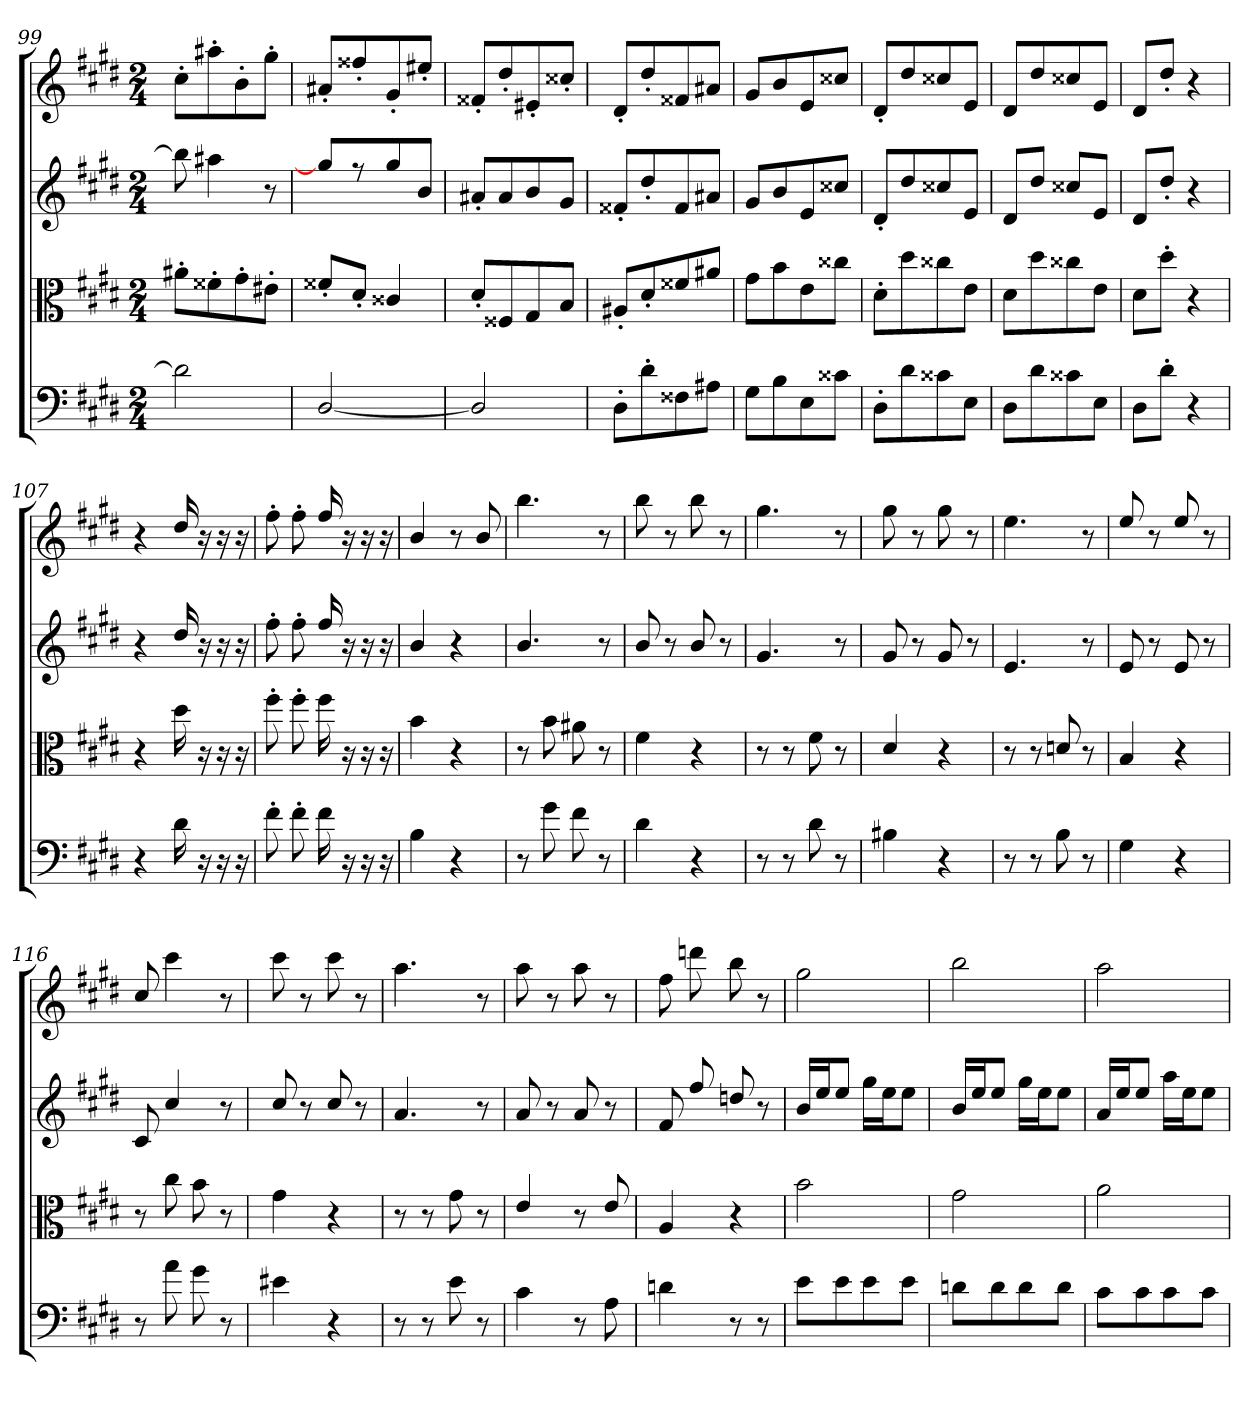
**kern	**kern	**kern	**kern
*part4	*part3	*part2	*part1
*staff4	*staff3	*staff2	*staff1
*clefF4	*clefC3	*clefG2	*clefG2
*k[f#c#g#d#]	*k[f#c#g#d#]	*k[f#c#g#d#]	*k[f#c#g#d#]
*c#:	*c#:	*c#:	*c#:
*M2/4	*M2/4	*M2/4	*M2/4
=99	=99	=99	=99
2d#\]	8a#X'\L	8bb\]	8cc#'\L
.	8f##X'\	4aa#X\	8aa#X'\
.	8g#'\	.	8b'\
.	8e#X'\J	8r	8gg#'\J
=100	=100	=100	=100
[2D#/	8f##X'/L	8gg#/L]	8a#X'/L
.	8d#'/J	8r	8ff##X'/
.	4c##X/	8gg#/	8g#'/
.	.	8b/J	8ee#X'/J
=101	=101	=101	=101
2D#/]	8d#'/L	8a#X'/L	8f##X'/L
.	8F##X/	8a#/	8dd#'/
.	8G#/	8b/	8e#X'/
.	8B/J	8g#/J	8cc##X'/J
=102	=102	=102	=102
8D#'\L	8A#X'/L	8f##X'/L	8d#'/L
8d#'\	8d#'/	8dd#'/	8dd#'/
8F##X\	8f##X/	8f##/	8f##X/
8A#X\J	8a#X/J	8a#X/J	8a#X/J
=103	=103	=103	=103
8G#\L	8g#\L	8g#/L	8g#/L
8B\	8b\	8b/	8b/
8E\	8e\	8e/	8e/
8c##X\J	8cc##X\J	8cc##X/J	8cc##X/J
=104	=104	=104	=104
8D#'\L	8d#'\L	8d#'/L	8d#'/L
8d#\	8dd#\	8dd#/	8dd#/
8c##X\	8cc##X\	8cc##X/	8cc##X/
8E\J	8e\J	8e/J	8e/J
=105	=105	=105	=105
8D#\L	8d#\L	8d#/L	8d#/L
8d#\	8dd#\	8dd#/J	8dd#/
8c##X\	8cc##X\	8cc##X/L	8cc##X/
8E\J	8e\J	8e/J	8e/J
=106	=106	=106	=106
8D#\L	8d#\L	8d#/L	8d#/L
8d#'\J	8dd#'\J	8dd#'/J	8dd#'/J
4r	4r	4r	4r
=107	=107	=107	=107
4r	4r	4r	4r
16d#\	16dd#\	16dd#/	16dd#/
16r	16r	16r	16r
16r	16r	16r	16r
16r	16r	16r	16r
=108	=108	=108	=108
8f#'\	8ff#'\	8ff#'\	8ff#'\
8f#'\	8ff#'\	8ff#'\	8ff#'\
16f#\	16ff#\	16ff#/	16ff#/
16r	16r	16r	16r
16r	16r	16r	16r
16r	16r	16r	16r
=109	=109	=109	=109
4B\	4b\	4b/	4b/
4r	4r	4r	8r
.	.	.	8b/
=110	=110	=110	=110
8r	8r	4.b/	4.bb\
8g#\	8b\	.	.
8f#\	8a#X\	.	.
8r	8r	8r	8r
=111	=111	=111	=111
4d#\	4f#\	8b/	8bb\
.	.	8r	8r
4r	4r	8b/	8bb\
.	.	8r	8r
=112	=112	=112	=112
8r	8r	4.g#/	4.gg#\
8r	8r	.	.
8d#\	8f#\	.	.
8r	8r	8r	8r
=113	=113	=113	=113
4B#X\	4d#/	8g#/	8gg#\
.	.	8r	8r
4r	4r	8g#/	8gg#\
.	.	8r	8r
=114	=114	=114	=114
8r	8r	4.e/	4.ee\
8r	8r	.	.
8B\	8dn/	.	.
8r	8r	8r	8r
=115	=115	=115	=115
4G#\	4B/	8e/	8ee/
.	.	8r	8r
4r	4r	8e/	8ee/
.	.	8r	8r
=116	=116	=116	=116
8r	8r	8c#/	8cc#/
8a\	8cc#\	4cc#/	4ccc#\
8g#\	8b\	.	.
8r	8r	8r	8r
=117	=117	=117	=117
4e#X\	4g#\	8cc#/	8ccc#\
.	.	8r	8r
4r	4r	8cc#/	8ccc#\
.	.	8r	8r
=118	=118	=118	=118
8r	8r	4.a/	4.aa\
8r	8r	.	.
8e\	8g#\	.	.
8r	8r	8r	8r
=119	=119	=119	=119
4c#\	4e/	8a/	8aa\
.	.	8r	8r
8r	8r	8a/	8aa\
8A\	8e/	8r	8r
=120	=120	=120	=120
4dn\	4A/	8f#/	8ff#\
.	.	8ff#/	8dddn\
8r	4r	8ddn/	8bb\
8r	.	8r	8r
=121	=121	=121	=121
8e\L	2b\	16b/LL	2gg#\
.	.	16ee/J	.
8e\	.	8ee/J	.
8e\	.	16gg#\LL	.
.	.	16ee\J	.
8e\J	.	8ee\J	.
=122	=122	=122	=122
8dn\L	2g#\	16b/LL	2bb\
.	.	16ee/J	.
8d\	.	8ee/J	.
8d\	.	16gg#\LL	.
.	.	16ee\J	.
8d\J	.	8ee\J	.
=123	=123	=123	=123
8c#\L	2a\	16a/LL	2aa\
.	.	16ee/J	.
8c#\	.	8ee/J	.
8c#\	.	16aa\LL	.
.	.	16ee\J	.
8c#\J	.	8ee\J	.
=	=	=	=
*-	*-	*-	*-
